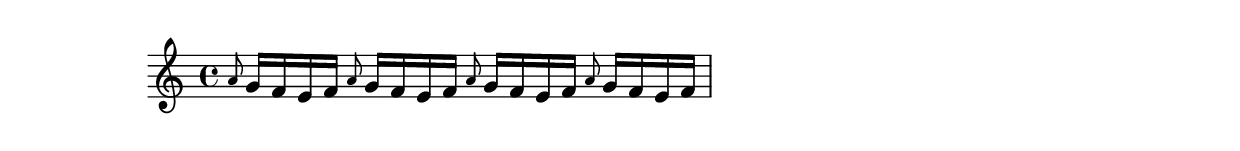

\version "2.10.0"
\header
{
  texidoc = "The autobeamer is not confused by grace notes."
}
\layout { ragged-right = ##t }



\context Voice \relative c''{

  \grace a8 g16 f e f \grace a8 g16 f e f \grace a8 g16 f e f 
  \grace a8 g16 f e f |
}



